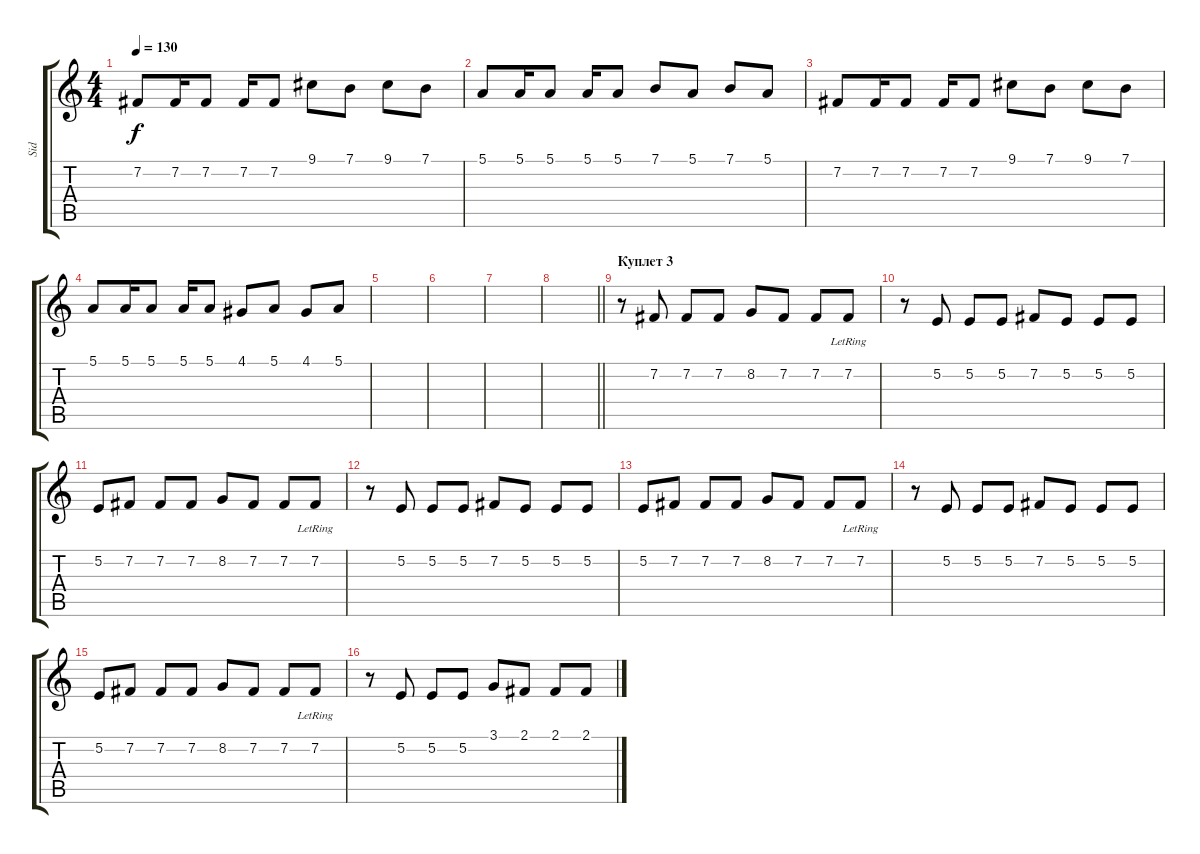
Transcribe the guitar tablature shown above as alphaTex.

\track ("Sid" "Sid") {instrument choiraahs}
\staff {score tabs}
\tuning (E4 B3 G3 D3 A2 E2) {hide}
\ts (4 4)
\tempo 130
\clef g2
\ks c
7.2.8{dy f} 7.2.16 7.2.8 7.2.16 7.2.8 9.1.8 7.1.8 9.1.8 7.1.8 |
5.1.8 5.1.16 5.1.8 5.1.16 5.1.8 7.1.8 5.1.8 7.1.8 5.1.8 |
7.2.8 7.2.16 7.2.8 7.2.16 7.2.8 9.1.8 7.1.8 9.1.8 7.1.8 |
5.1.8 5.1.16 5.1.8 5.1.16 5.1.8 4.1.8 5.1.8 4.1.8 5.1.8 |
|
|
|
\barLineRight lightlight
|
\section ("" "Куплет 3")
r.8 7.2.8 7.2.8 7.2.8 8.2.8 7.2.8 7.2.8 7.2{lr}.8 |
r.8 5.2.8 5.2.8 5.2.8 7.2.8 5.2.8 5.2.8 5.2.8 |
5.2.8 7.2.8 7.2.8 7.2.8 8.2.8 7.2.8 7.2.8 7.2{lr}.8 |
r.8 5.2.8 5.2.8 5.2.8 7.2.8 5.2.8 5.2.8 5.2.8 |
5.2.8 7.2.8 7.2.8 7.2.8 8.2.8 7.2.8 7.2.8 7.2{lr}.8 |
r.8 5.2.8 5.2.8 5.2.8 7.2.8 5.2.8 5.2.8 5.2.8 |
5.2.8 7.2.8 7.2.8 7.2.8 8.2.8 7.2.8 7.2.8 7.2{lr}.8 |
r.8 5.2.8 5.2.8 5.2.8 3.1.8 2.1.8 2.1.8 2.1.8
